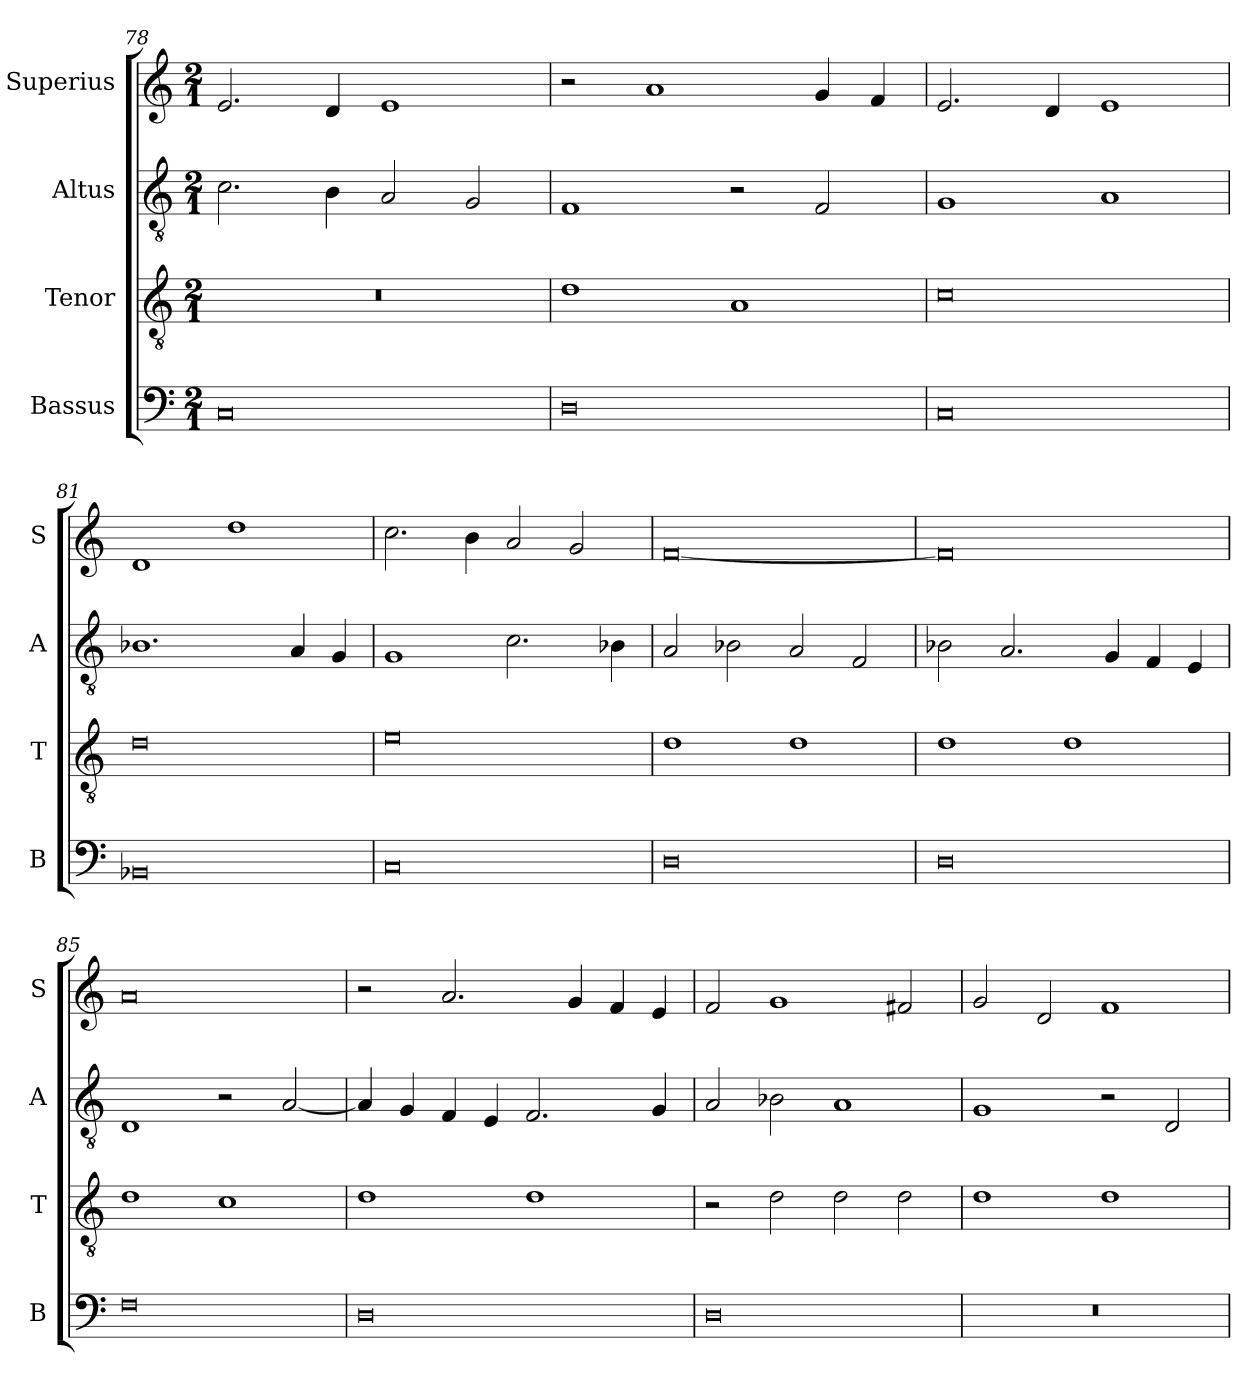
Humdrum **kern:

**kern	**kern	**kern	**kern
*part4	*part3	*part2	*part1
*staff4	*staff3	*staff2	*staff1
*I"Bassus	*I"Tenor	*I"Altus	*I"Superius
*I'B	*I'T	*I'A	*I'S
*clefF4	*clefGv2	*clefGv2	*clefG2
*k[]	*k[]	*k[]	*k[]
*a:	*a:	*a:	*a:
*M2/1	*M2/1	*M2/1	*M2/1
=78	=78	=78	=78
0C	0r	2.c	2.e
.	.	4B	4d
.	.	2A	1e
.	.	2G	.
=79	=79	=79	=79
0D	1d	1F	2r
.	.	.	1a
.	1A	2r	.
.	.	2F	4g
.	.	.	4f
=80	=80	=80	=80
0C	0c	1G	2.e
.	.	.	4d
.	.	1A	1e
=81	=81	=81	=81
0BB-X	0d	1.B-X	1d
.	.	.	1dd
.	.	4A	.
.	.	4G	.
=82	=82	=82	=82
0C	0e	1G	2.cc
.	.	.	4b
.	.	2.c	2a
.	.	.	2g
.	.	4B-X	.
=83	=83	=83	=83
0D	1d	2A	[0f
.	.	2B-X	.
.	1d	2A	.
.	.	2F	.
=84	=84	=84	=84
0D	1d	2B-X	0f]
.	.	2.A	.
.	1d	.	.
.	.	4G	.
.	.	4F	.
.	.	4E	.
=85	=85	=85	=85
0F	1d	1D	0a
.	1c	2r	.
.	.	[2A	.
=86	=86	=86	=86
0D	1d	4A]	2r
.	.	4G	.
.	.	4F	2.a
.	.	4E	.
.	1d	2.F	.
.	.	.	4g
.	.	.	4f
.	.	4G	4e
=87	=87	=87	=87
0D	2r	2A	2f
.	2d	2B-X	1g
.	2d	1A	.
.	2d	.	2f#X
=88	=88	=88	=88
0r	1d	1G	2g
.	.	.	2d
.	1d	2r	1f
.	.	2D	.
=	=	=	=
*-	*-	*-	*-
